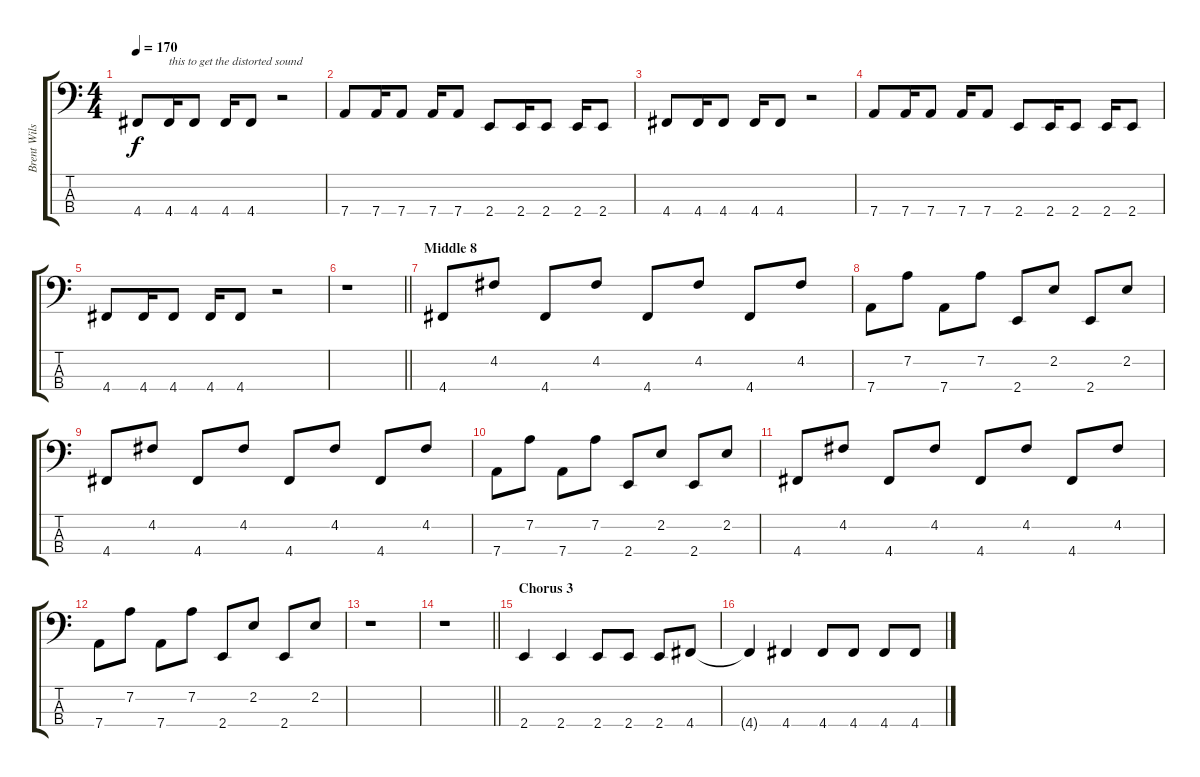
\track ("Brent Wilson (Bass)" "Brent Wils") {instrument slapbass2}
\staff {score tabs}
\tuning (G2 D2 A1 D1) {hide}
\ts (4 4)
\tempo 170
\clef f4
\ks c
4.4.8{dy f} 4.4.16{txt "this to get the distorted sound"} 4.4.8 4.4.16 4.4.8 r.2 |
7.4.8 7.4.16 7.4.8 7.4.16 7.4.8 2.4.8 2.4.16 2.4.8 2.4.16 2.4.8 |
4.4.8 4.4.16 4.4.8 4.4.16 4.4.8 r.2 |
7.4.8 7.4.16 7.4.8 7.4.16 7.4.8 2.4.8 2.4.16 2.4.8 2.4.16 2.4.8 |
4.4.8 4.4.16 4.4.8 4.4.16 4.4.8 r.2 |
\barLineRight lightlight
r.1 |
\section ("" "Middle 8")
4.4.8{volume 16 instrument slapbass2} 4.2.8 4.4.8 4.2.8 4.4.8 4.2.8 4.4.8 4.2.8 |
7.4.8 7.2.8 7.4.8 7.2.8 2.4.8 2.2.8 2.4.8 2.2.8 |
4.4.8 4.2.8 4.4.8 4.2.8 4.4.8 4.2.8 4.4.8 4.2.8 |
7.4.8 7.2.8 7.4.8 7.2.8 2.4.8 2.2.8 2.4.8 2.2.8 |
4.4.8 4.2.8 4.4.8 4.2.8 4.4.8 4.2.8 4.4.8 4.2.8 |
7.4.8 7.2.8 7.4.8 7.2.8 2.4.8 2.2.8 2.4.8 2.2.8 |
r.1 |
\barLineRight lightlight
r.1 |
\section ("" "Chorus 3")
2.4.4 2.4.4 2.4.8 2.4.8 2.4.8 4.4.8 |
4.4{t}.4 4.4.4 4.4.8 4.4.8 4.4.8 4.4.8
